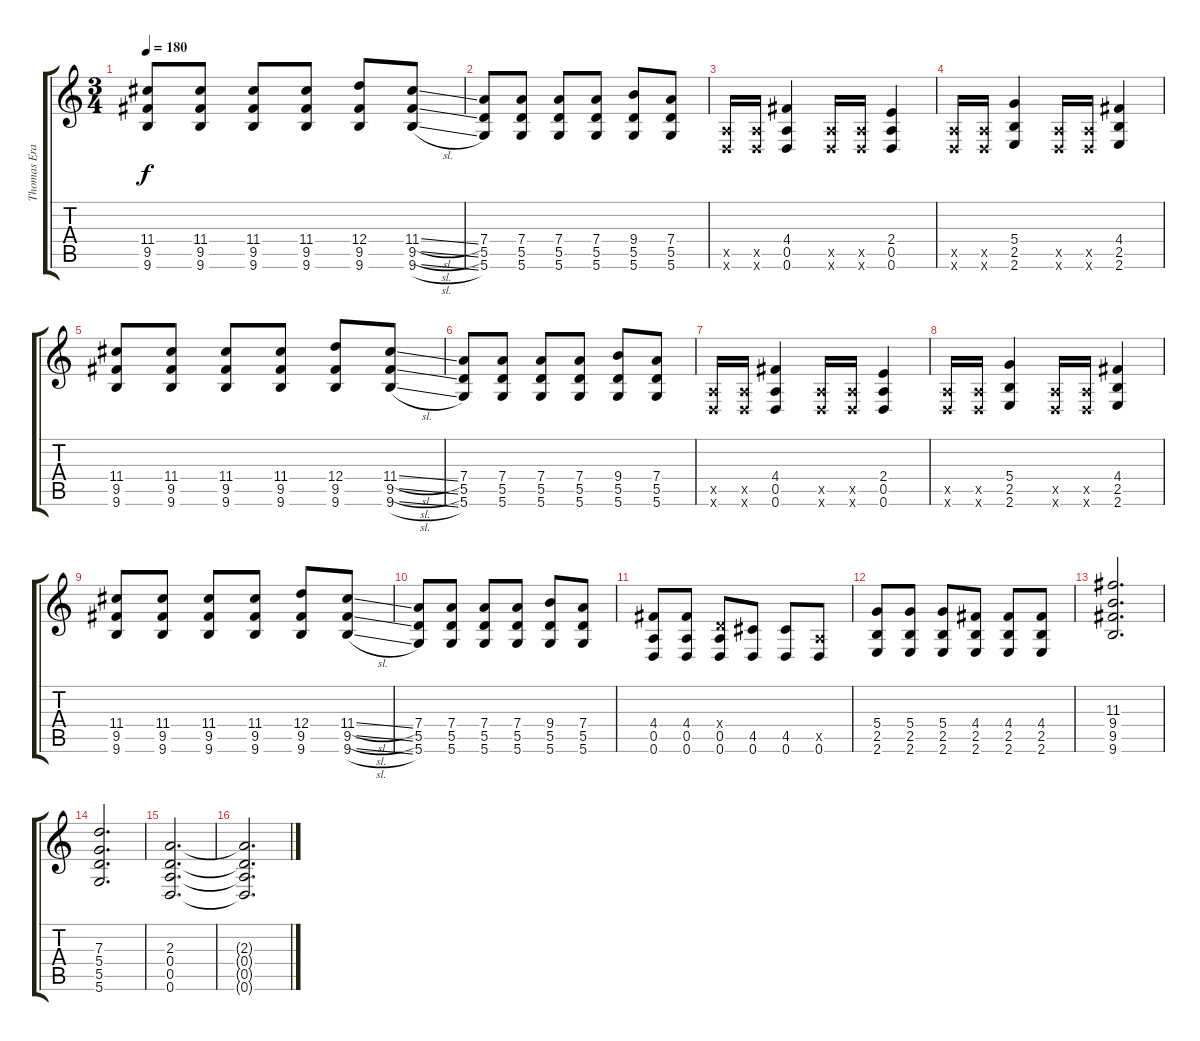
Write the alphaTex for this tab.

\track ("Thomas Erak" "Thomas Era") {instrument distortionguitar}
\staff {score tabs}
\tuning (E4 B3 G3 D3 A2 D2) {hide}
\ts (3 4)
\tempo 180
\clef g2
\ks c
(11.4 9.5 9.6).8{dy f} (11.4 9.5 9.6).8 (11.4 9.5 9.6).8 (11.4 9.5 9.6).8 (12.4 9.5 9.6).8 (11.4{sl} 9.5{sl} 9.6{sl}).8 |
(7.4 5.5 5.6).8 (7.4 5.5 5.6).8 (7.4 5.5 5.6).8 (7.4 5.5 5.6).8 (9.4 5.5 5.6).8 (7.4 5.5 5.6).8 |
(0.5{x} 0.6{x}).16 (0.5{x} 0.6{x}).16 (4.4 0.5 0.6).4 (0.5{x} 0.6{x}).16 (0.5{x} 0.6{x}).16 (2.4 0.5 0.6).4 |
(0.5{x} 0.6{x}).16 (0.5{x} 0.6{x}).16 (5.4 2.5 2.6).4 (0.5{x} 0.6{x}).16 (0.5{x} 0.6{x}).16 (4.4 2.5 2.6).4 |
(11.4 9.5 9.6).8 (11.4 9.5 9.6).8 (11.4 9.5 9.6).8 (11.4 9.5 9.6).8 (12.4 9.5 9.6).8 (11.4{sl} 9.5{sl} 9.6{sl}).8 |
(7.4 5.5 5.6).8 (7.4 5.5 5.6).8 (7.4 5.5 5.6).8 (7.4 5.5 5.6).8 (9.4 5.5 5.6).8 (7.4 5.5 5.6).8 |
(0.5{x} 0.6{x}).16 (0.5{x} 0.6{x}).16 (4.4 0.5 0.6).4 (0.5{x} 0.6{x}).16 (0.5{x} 0.6{x}).16 (2.4 0.5 0.6).4 |
(0.5{x} 0.6{x}).16 (0.5{x} 0.6{x}).16 (5.4 2.5 2.6).4 (0.5{x} 0.6{x}).16 (0.5{x} 0.6{x}).16 (4.4 2.5 2.6).4 |
(11.4 9.5 9.6).8 (11.4 9.5 9.6).8 (11.4 9.5 9.6).8 (11.4 9.5 9.6).8 (12.4 9.5 9.6).8 (11.4{sl} 9.5{sl} 9.6{sl}).8 |
(7.4 5.5 5.6).8 (7.4 5.5 5.6).8 (7.4 5.5 5.6).8 (7.4 5.5 5.6).8 (9.4 5.5 5.6).8 (7.4 5.5 5.6).8 |
(4.4 0.5 0.6).8 (4.4 0.5 0.6).8 (0.4{x} 0.5 0.6).8 (4.5 0.6).8 (4.5 0.6).8 (0.5{x} 0.6).8 |
(5.4 2.5 2.6).8 (5.4 2.5 2.6).8 (5.4 2.5 2.6).8 (4.4 2.5 2.6).8 (4.4 2.5 2.6).8 (4.4 2.5 2.6).8 |
(11.3 9.4 9.5 9.6).2{d} |
(7.3 5.4 5.5 5.6).2{d} |
(2.3 0.4 0.5 0.6).2{d} |
(2.3{t} 0.4{t} 0.5{t} 0.6{t}).2{d}
